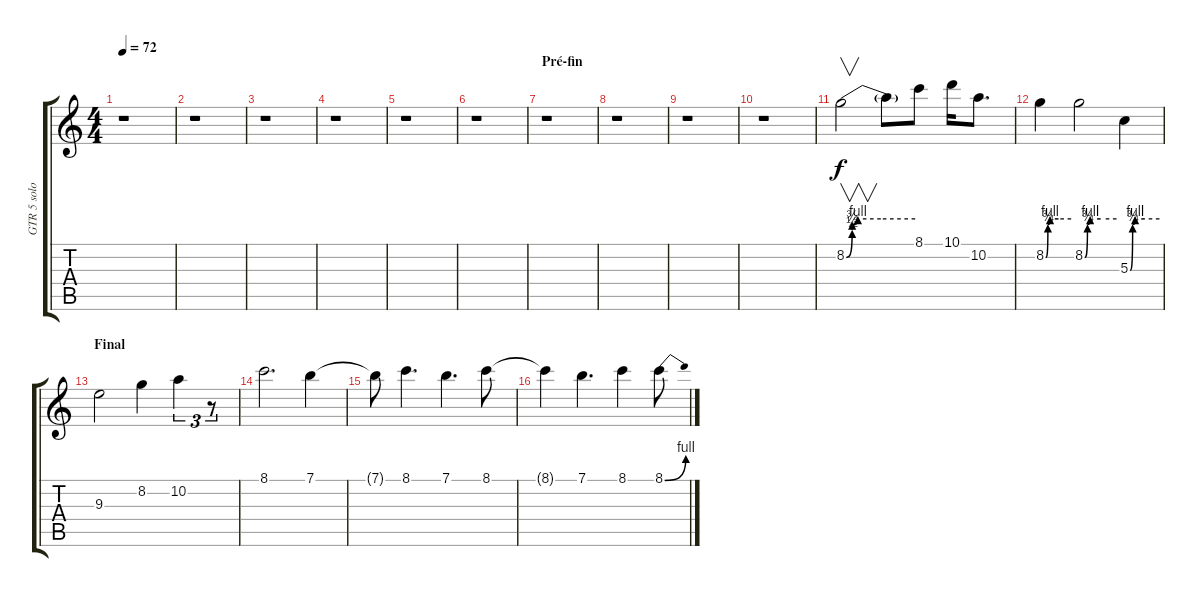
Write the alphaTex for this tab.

\track ("GTR 5 solo 1" "GTR 5 solo") {instrument distortionguitar}
\staff {score tabs}
\tuning (E4 B3 G3 D3 A2 E2) {hide}
\ts (4 4)
\tempo 72
\clef g2
\ks c
r.1{dy f} |
r.1 |
r.1 |
r.1 |
r.1 |
r.1 |
\section ("" "Pré-fin")
r.1 |
r.1 |
r.1 |
r.1 |
8.2{be (custom 0 0 5 2 5 3 10 4 30 4 60 4)}.2{v} 8.2{t}.8 8.1.8 10.1.16 10.2.8{d} |
8.2{be (custom 0 0 5 3 10 4 30 4 60 4)}.4 8.2{be (custom 0 0 5 3 10 4 30 4 60 4)}.2 5.3{be (custom 0 0 5 3 10 4 30 4 60 4)}.4 |
\section ("" "Final")
9.3.2 8.2.4 10.2.4{tu (3 2)} r.8{tu (3 2)} |
8.1.2{d} 7.1.4 |
7.1{t}.8 8.1.4{d} 7.1.4{d} 8.1.8 |
8.1{t}.4 7.1.4{d} 8.1.4 8.1{be (bend 0 0 60 4)}.8
